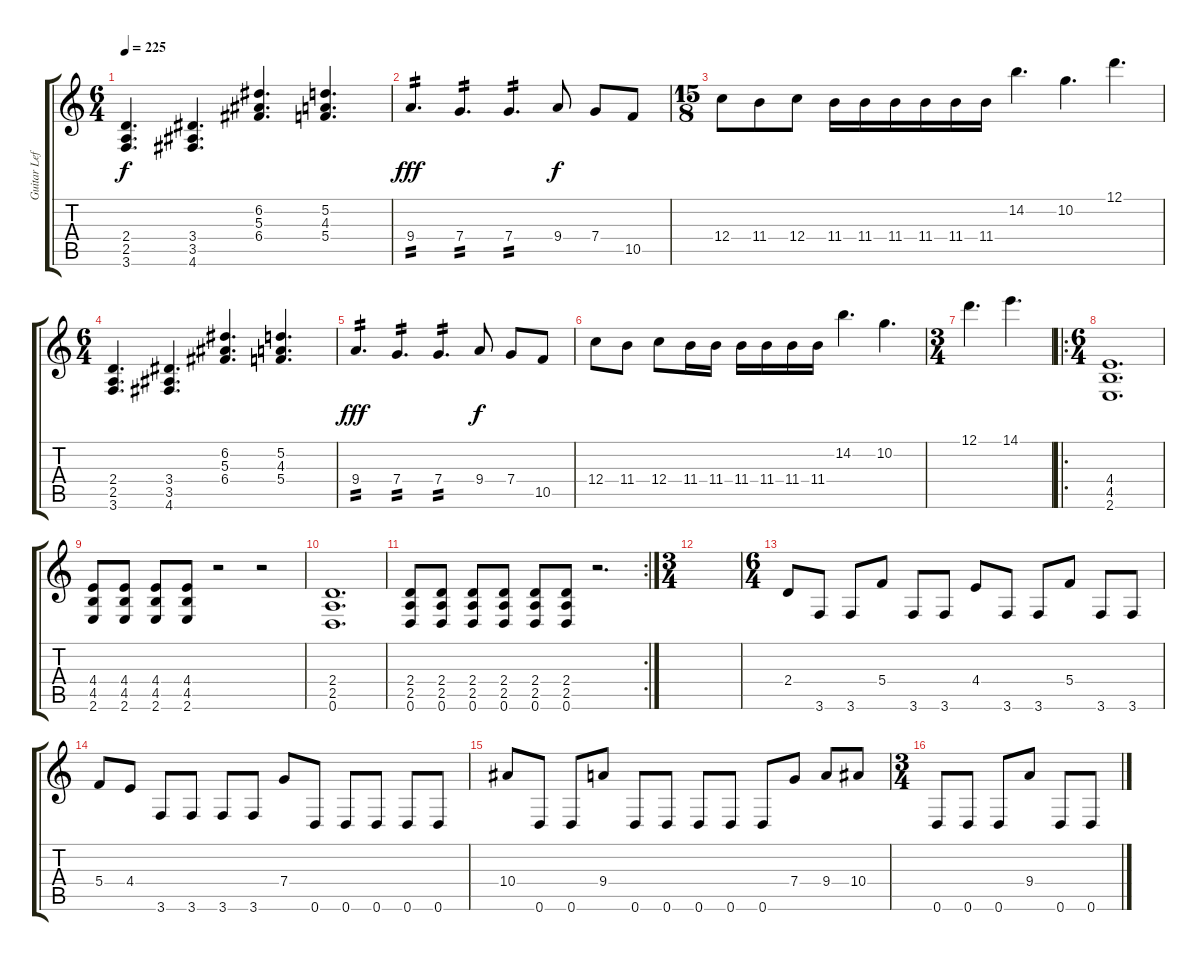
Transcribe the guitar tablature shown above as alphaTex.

\track ("Guitar Left" "Guitar Lef") {instrument distortionguitar}
\staff {score tabs}
\tuning (D4 A3 F3 C3 G2 D2) {hide}
\ts (6 4)
\tempo 225
\clef g2
\ks c
(2.4 2.5 3.6).4{d dy f} (3.4 3.5 4.6).4{d} (6.2 5.3 6.4).4{d} (5.2 4.3 5.4).4{d} |
9.4.4{d tp 2 dy fff} 7.4.4{d tp 2} 7.4.4{d tp 2} 9.4.8{dy f} 7.4.8 10.5.8 |
\ts (15 8)
12.4.8 11.4.8 12.4.8 11.4.16 11.4.16 11.4.16 11.4.16 11.4.16 11.4.16 14.2.4{d} 10.2.4{d} 12.1.4{d} |
\ts (6 4)
(2.4 2.5 3.6).4{d} (3.4 3.5 4.6).4{d} (6.2 5.3 6.4).4{d} (5.2 4.3 5.4).4{d} |
9.4.4{d tp 2 dy fff} 7.4.4{d tp 2} 7.4.4{d tp 2} 9.4.8{dy f} 7.4.8 10.5.8 |
12.4.8 11.4.8 12.4.8 11.4.16 11.4.16 11.4.16 11.4.16 11.4.16 11.4.16 14.2.4{d} 10.2.4{d} |
\ts (3 4)
12.1.4{d} 14.1.4{d} |
\ro
\ts (6 4)
(4.4 4.5 2.6).1{d} |
(4.4 4.5 2.6).8 (4.4 4.5 2.6).8 (4.4 4.5 2.6).8 (4.4 4.5 2.6).8 r.2 r.2 |
(2.4 2.5 0.6).1{d} |
\rc 2
(2.4 2.5 0.6).8 (2.4 2.5 0.6).8 (2.4 2.5 0.6).8 (2.4 2.5 0.6).8 (2.4 2.5 0.6).8 (2.4 2.5 0.6).8 r.2{d} |
\ts (3 4)
|
\ts (6 4)
2.4.8 3.6.8 3.6.8 5.4.8 3.6.8 3.6.8 4.4.8 3.6.8 3.6.8 5.4.8 3.6.8 3.6.8 |
5.4.8 4.4.8 3.6.8 3.6.8 3.6.8 3.6.8 7.4.8 0.6.8 0.6.8 0.6.8 0.6.8 0.6.8 |
10.4.8 0.6.8 0.6.8 9.4.8 0.6.8 0.6.8 0.6.8 0.6.8 0.6.8 7.4.8 9.4.8 10.4.8 |
\ts (3 4)
0.6.8 0.6.8 0.6.8 9.4.8 0.6.8 0.6.8
